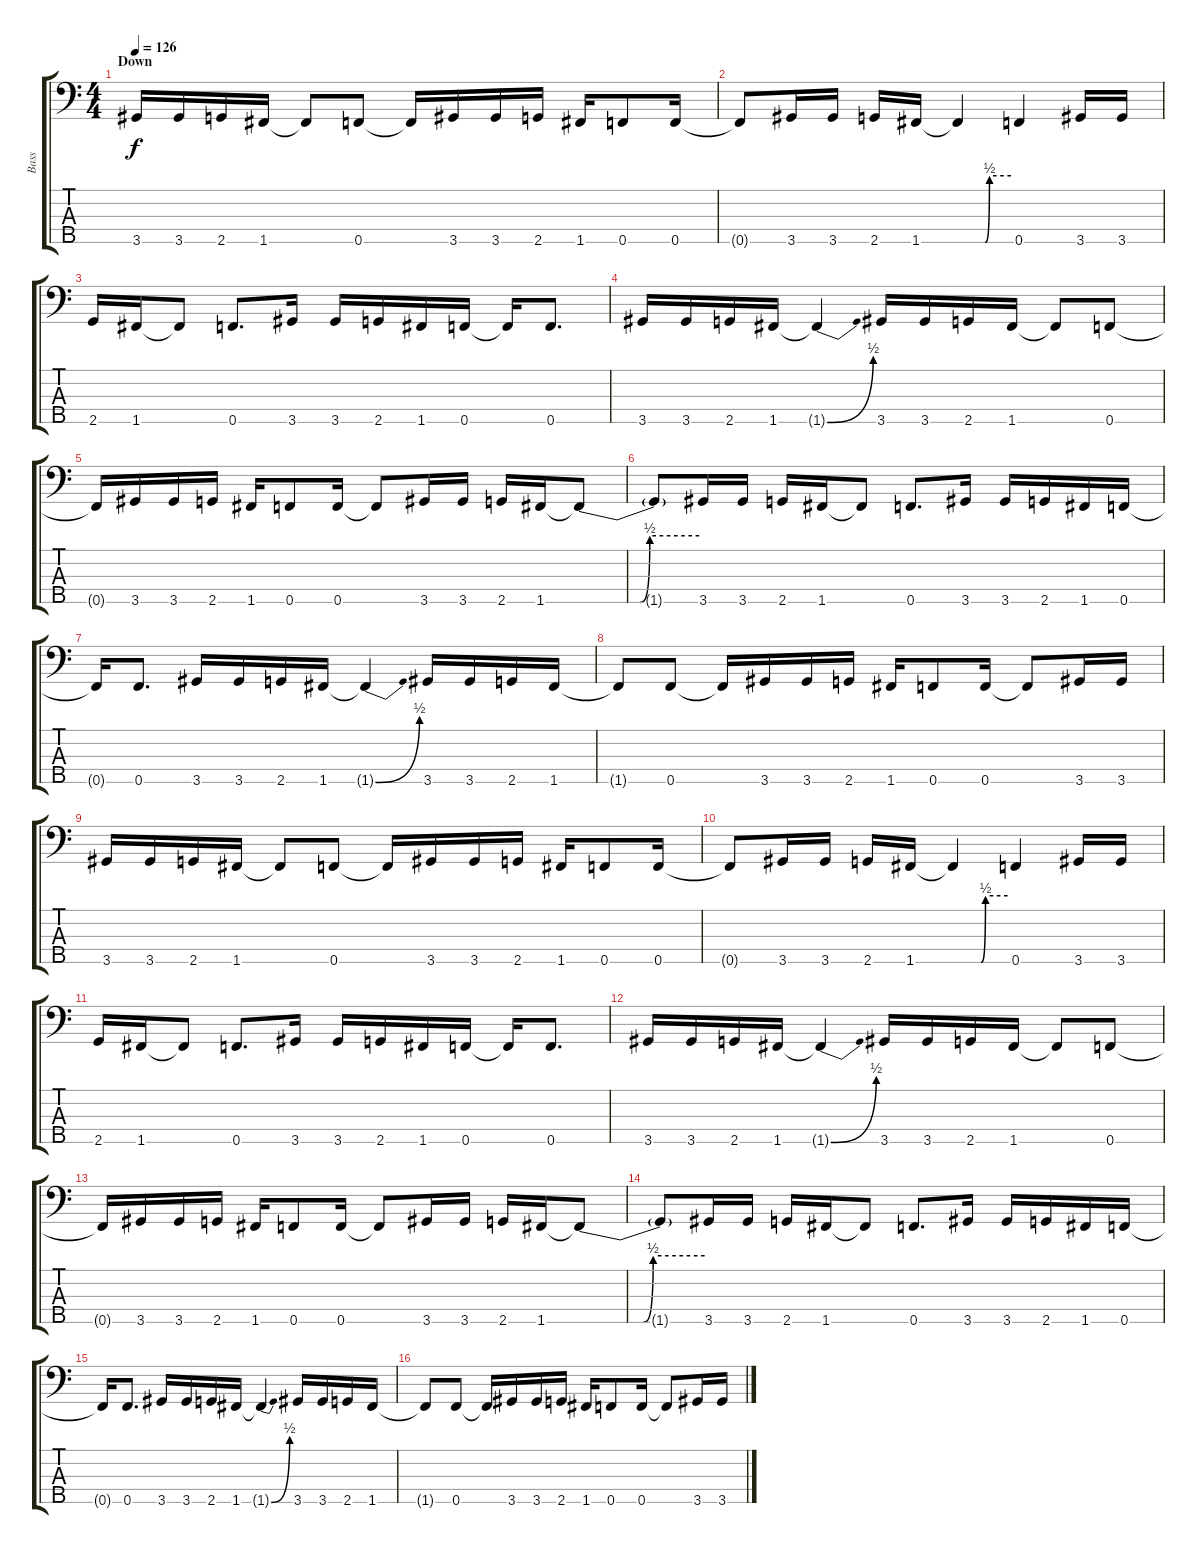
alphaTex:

\track ("Bass" "Bass") {instrument slapbass2}
\staff {score tabs}
\tuning (Db3 Ab2 Eb2 Bb1 F1) {hide}
\ts (4 4)
\section ("" "Down")
\tempo 126
\clef f4
\ks c
3.5.16{dy f} 3.5.16 2.5.16 1.5.16 1.5{t}.8 0.5.8 0.5{t}.16 3.5.16 3.5.16 2.5.16 1.5.16 0.5.8 0.5.16 |
0.5{t}.8 3.5.16 3.5.16 2.5.16 1.5.16 1.5{be (custom 0 0 30 0 35 2 60 2) t}.4 0.5.4 3.5.16 3.5.16 |
2.5.16 1.5.16 1.5{t}.8 0.5.8{d} 3.5.16 3.5.16 2.5.16 1.5.16 0.5.16 0.5{t}.16 0.5.8{d} |
3.5.16 3.5.16 2.5.16 1.5.16 1.5{be (bend 0 0 60 2) t}.4 3.5.16 3.5.16 2.5.16 1.5.16 1.5{t}.8 0.5.8 |
0.5{t}.16 3.5.16 3.5.16 2.5.16 1.5.16 0.5.8 0.5.16 0.5{t}.8 3.5.16 3.5.16 2.5.16 1.5.16 1.5{be (custom 0 0 30 0 35 2 60 2) t}.8 |
1.5{t}.8 3.5.16 3.5.16 2.5.16 1.5.16 1.5{t}.8 0.5.8{d} 3.5.16 3.5.16 2.5.16 1.5.16 0.5.16 |
0.5{t}.16 0.5.8{d} 3.5.16 3.5.16 2.5.16 1.5.16 1.5{be (bend 0 0 60 2) t}.4 3.5.16 3.5.16 2.5.16 1.5.16 |
1.5{t}.8 0.5.8 0.5{t}.16 3.5.16 3.5.16 2.5.16 1.5.16 0.5.8 0.5.16 0.5{t}.8 3.5.16 3.5.16 |
3.5.16 3.5.16 2.5.16 1.5.16 1.5{t}.8 0.5.8 0.5{t}.16 3.5.16 3.5.16 2.5.16 1.5.16 0.5.8 0.5.16 |
0.5{t}.8 3.5.16 3.5.16 2.5.16 1.5.16 1.5{be (custom 0 0 30 0 35 2 60 2) t}.4 0.5.4 3.5.16 3.5.16 |
2.5.16 1.5.16 1.5{t}.8 0.5.8{d} 3.5.16 3.5.16 2.5.16 1.5.16 0.5.16 0.5{t}.16 0.5.8{d} |
3.5.16 3.5.16 2.5.16 1.5.16 1.5{be (bend 0 0 60 2) t}.4 3.5.16 3.5.16 2.5.16 1.5.16 1.5{t}.8 0.5.8 |
0.5{t}.16 3.5.16 3.5.16 2.5.16 1.5.16 0.5.8 0.5.16 0.5{t}.8 3.5.16 3.5.16 2.5.16 1.5.16 1.5{be (custom 0 0 30 0 35 2 60 2) t}.8 |
1.5{t}.8 3.5.16 3.5.16 2.5.16 1.5.16 1.5{t}.8 0.5.8{d} 3.5.16 3.5.16 2.5.16 1.5.16 0.5.16 |
0.5{t}.16 0.5.8{d} 3.5.16 3.5.16 2.5.16 1.5.16 1.5{be (bend 0 0 60 2) t}.4 3.5.16 3.5.16 2.5.16 1.5.16 |
1.5{t}.8 0.5.8 0.5{t}.16 3.5.16 3.5.16 2.5.16 1.5.16 0.5.8 0.5.16 0.5{t}.8 3.5.16 3.5.16
